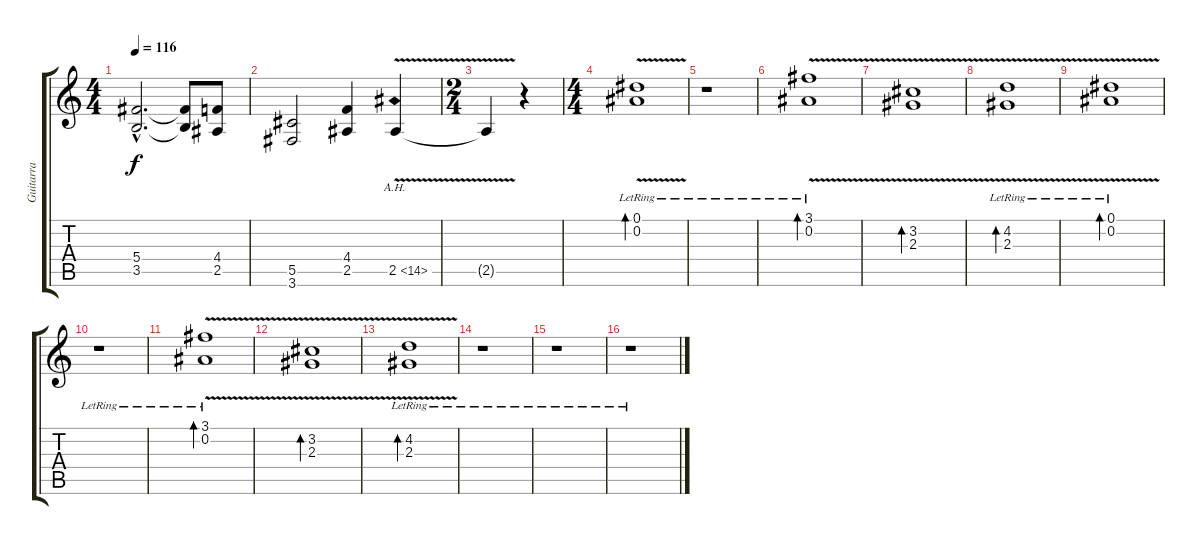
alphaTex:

\track ("Guitarra" "Guitarra") {instrument distortionguitar}
\staff {score tabs}
\tuning (Eb4 Bb3 Gb3 Db3 Ab2 Eb2) {hide}
\ts (4 4)
\tempo 116
\clef g2
\ks c
(5.4{hac} 3.5{hac}).2{d dy f} (5.4{t} 3.5{t}).8 (4.4 2.5).8 |
(5.5 3.6).2 (4.4 2.5).4 2.5{ah 12 v}.4 |
\ts (2 4)
2.5{t}.4 r.4 |
\ts (4 4)
(0.1{v lr} 0.2{v lr}).1{bd 120 instrument electricguitarclean} |
r.1 |
(3.1{v lr} 0.2{v lr}).1{bd 120} |
(3.2{v} 2.3{v}).1{bd 120} |
(4.2{v lr} 2.3{v lr}).1{bd 120} |
(0.1{v lr} 0.2{v lr}).1{bd 120 instrument electricguitarclean} |
r.1 |
(3.1{v lr} 0.2{v lr}).1{bd 120} |
(3.2{v} 2.3{v}).1{bd 120} |
(4.2{v lr} 2.3{v lr}).1{bd 120} |
r.1 |
r.1 |
r.1
